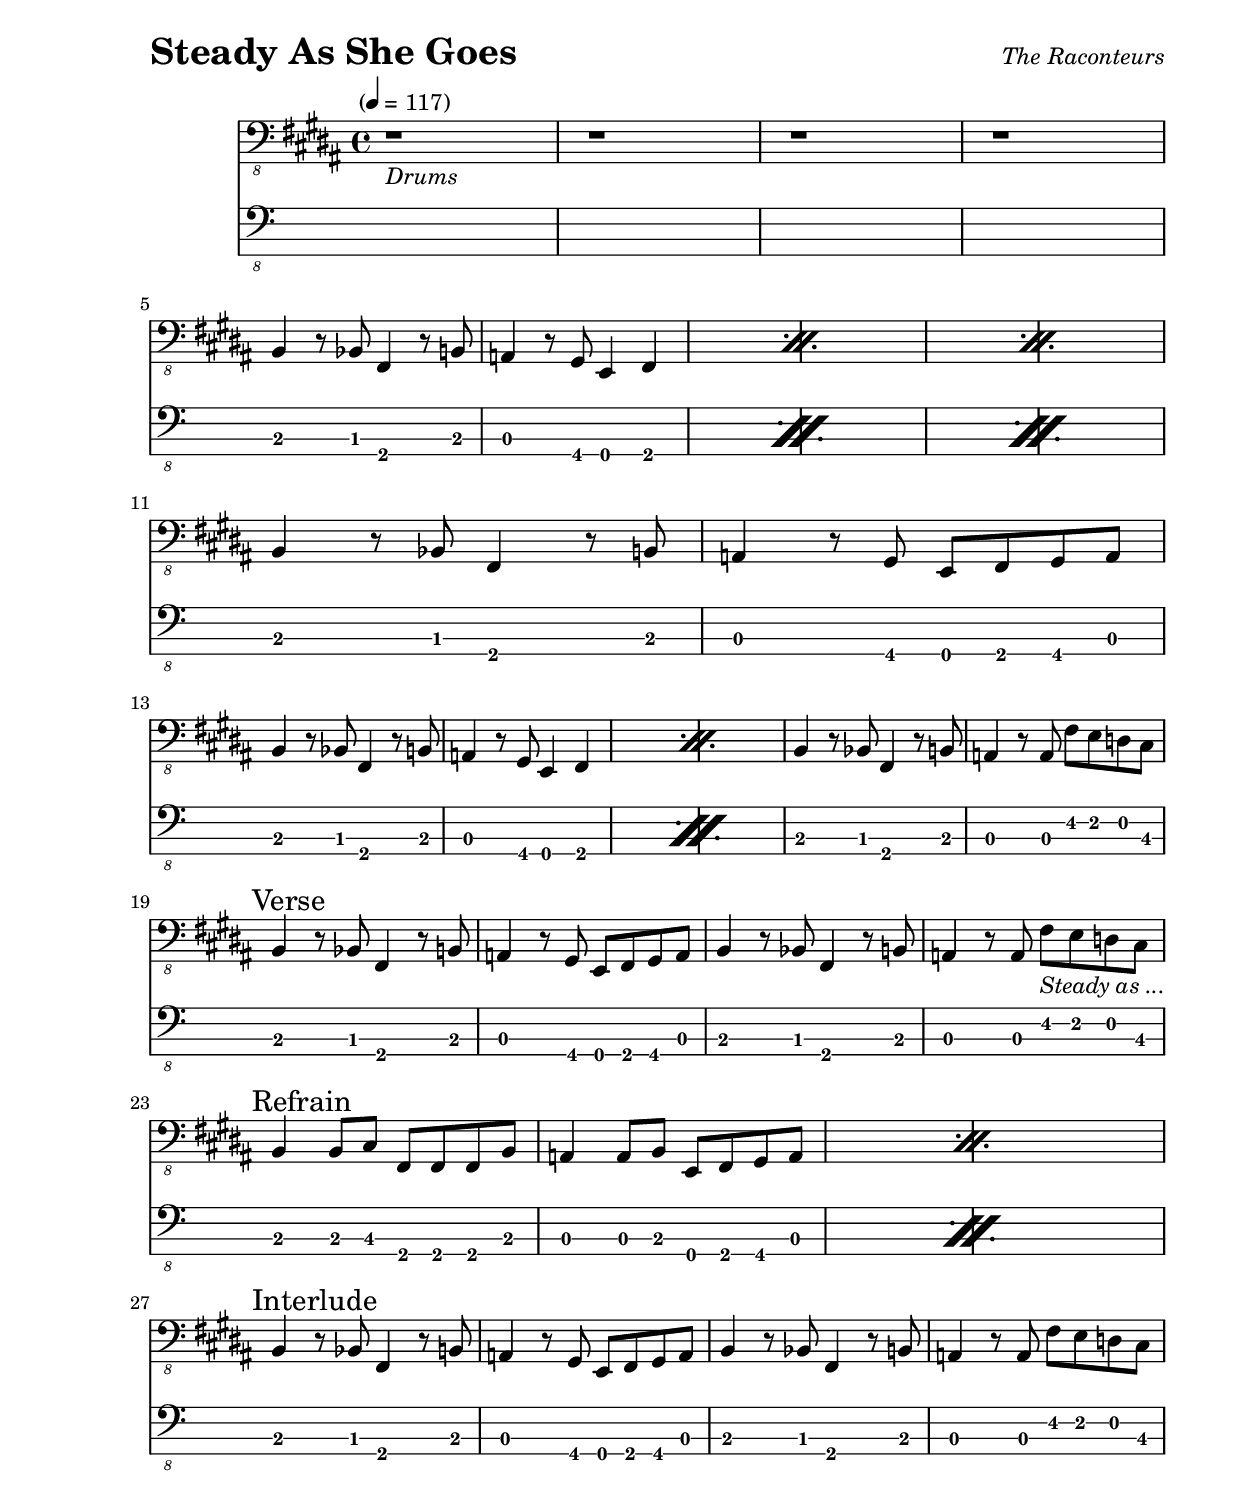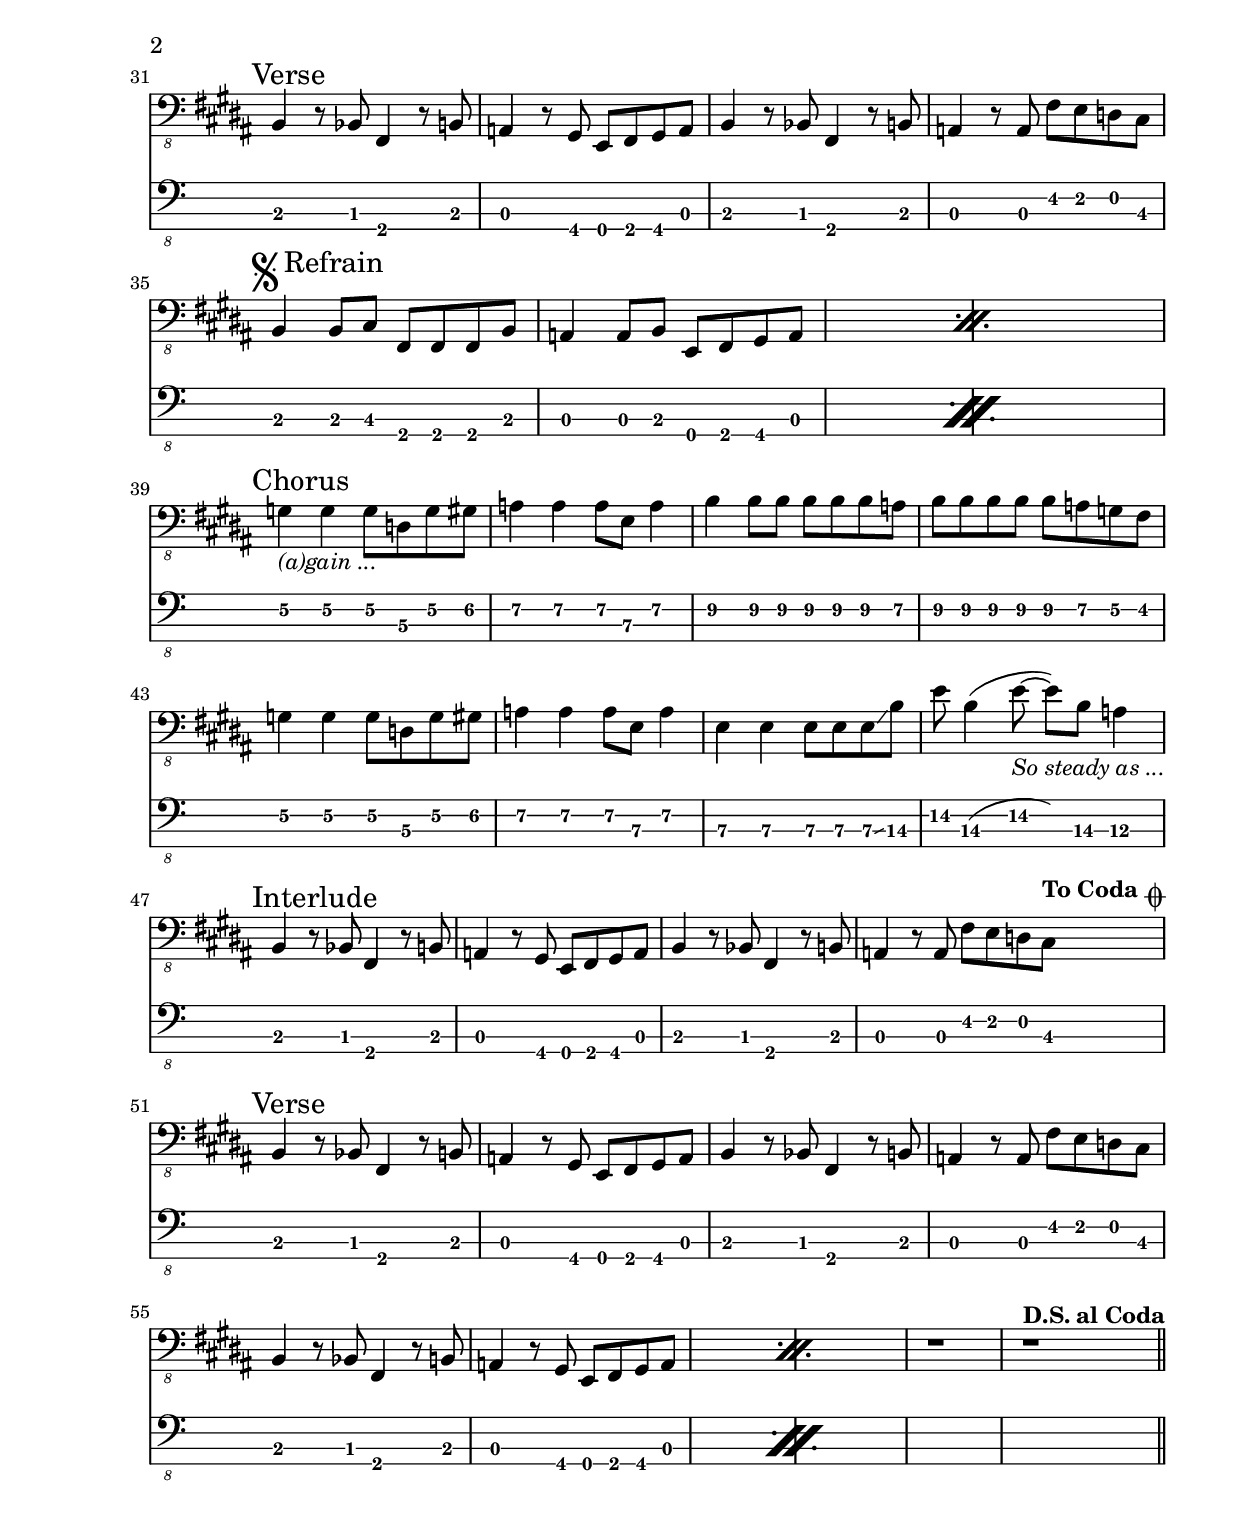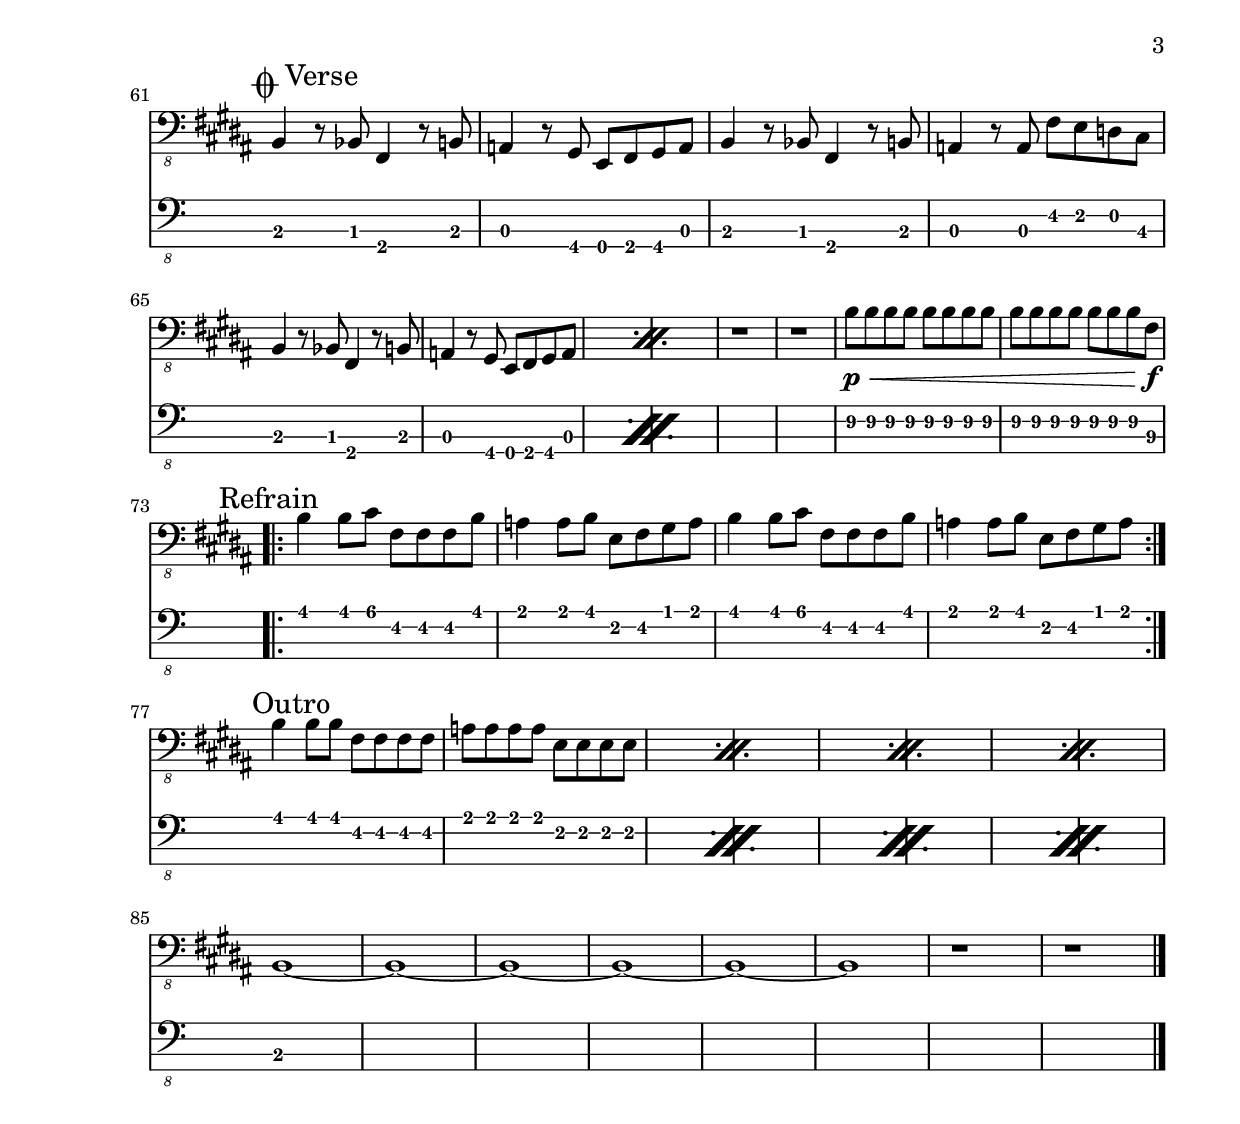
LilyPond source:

% LilyBin

\version "2.18.0"
\include "english.ly"

\header {
  piece = \markup { \fontsize #4 \bold "Steady As She Goes" }
  opus = \markup { \italic "The Raconteurs" }
}

\paper { 
  left-margin = 1.0 \in
  right-margin = 0.5 \in
  top-margin = 1.0 \in
  bottom-margin = 1.0 \in
}

mBreak = {
  %% \break
}

cBreak = { \break }

global = {
  \tempo "" 4 = 117
  \time 4/4
  \compressFullBarRests
  \override MultiMeasureRest.expand-limit = #2
}

my_notes = \relative c {
  \clef "bass_8"
  \key b \major
  
   r1 _ \markup { \italic { Drums } } | r1 | r1 | r1 |
   \break
   \repeat percent 3 { 
     b,4 r8 bf8 fs4 r8 b8 | 
     a4 r8 gs8 e4 fs4 | 
   }
   \break
   b4 r8 bf8 fs4 r8 b8 
   a4 r8 gs8 e8 fs8 gs8 a8 |
   \break
   \repeat percent 2  { 
     b4 r8 bf8 fs4 r8 b8 |
     a4 r8 gs8 e4 fs4 | 
   }
   b4 r8 bf8 fs4 r8 b8 | 
   a4 r8 a8 fs'8 e8 d8 cs8 |

   \break
   \mark \markup{Verse}
   b4 r8 bf8 fs4 r8 b |
   a4 r8 gs8 e8 fs8 gs8 a8 |
   b4 r8 bf8 fs4 r8 b8 |
   a4 r8 a8 fs'8 _\markup { \italic { Steady as ... }} e8 d8 cs8 |

  \break
  \mark \markup{Refrain} 
  \repeat percent 2 { 
    b4 b8 cs8 fs,8 fs8 fs8 b8 |
    a4 a8 b8 e,8 fs8 gs8 a8 |
  }

  \break
  \mark \markup{Interlude}
  b4 r8 bf8 fs4 r8 b8 | 
  a4 r8 gs8 e8 fs8 gs8 a8 |
  b4 r8 bf8 fs4 r8 b8 |
  a4 r8 a8 fs'8 e8 d8 cs8 |
  
  \mark \markup{Verse}
  b4 r8 bf8 fs4 r8 b8 | 
  a4 r8 gs8 e8 fs8 gs8 a8 |
  b4 r8 bf8 fs4 r8 b8 |
  a4 r8 a8 fs'8 e8 d8 cs8 |
  
  \break
  \mark \markup { \musicglyph #"scripts.segno" Refrain }
  \repeat percent 2 { 
    b4 b8 cs8 fs,8 fs8 fs8 b8 |
    a4 a8 b8 e,8 fs8 gs8 a8 |
  }

  \break
  \mark \markup{Chorus}
  g'4\2 _\markup { \italic { (a)gain ... }}  g4\2 g8\2 d8\3 g8\2 gs8\2 |
  a4\2 a4\2 a8\2 e8\3 a4\2 |
  b4\2 b8\2 b8\2 b8\2 b8\2 b8\2 a8\2 | 
  b8\2 b8\2 b8\2 b8\2 b8\2 a8\2 g8\2 fs8\2 |
  g4\2 g4\2 g8\2  d8\3 g8\2 gs8\2 | 
  a4\2 a4\2 a8\2 e8\3 a4\2 |
  e4\3 e4\3 e8\3 e8\3 e8\3 \glissando b'8\3 |
  e8\2 b4\3 (e8\2~ _\markup { \italic { So steady as ... }} e8\2) b8\3 a4\3 |
  
  
  \break  
  \mark \markup{Interlude}
  b,4 r8 bf8 fs4 r8 b8 | 
  a4 r8 gs8 e8 fs8 gs8 a8 |
  b4 r8 bf8 fs4 r8 b8 |
  a4 r8 a8 fs'8  e8 d8 cs8 ^\markup { \bold { To Coda \musicglyph #"scripts.coda" }} |
  
  \mark \markup{Verse}
  b4 r8 bf8 fs4 r8 b8 | 
  a4 r8 gs8 e8 fs8 gs8 a8 |
  b4 r8 bf8 fs4 r8 b8 |
  a4 r8 a8 fs'8 e8 d8 cs8 |
\repeat percent 2 {
  b4 r8 bf8 fs4 r8 b8 | 
  a4 r8 gs8 e8 fs8 gs8 a8 |
  }

  r1 |  r1 ^\markup { \bold { D.S. al Coda }}  % _\markup { \italic { So steady as ... }} 
  \bar "||"

  
  \mark \markup{\musicglyph #"scripts.coda" Verse}
  b4 r8 bf8 fs4 r8 b8 | 
  a4 r8 gs8 e8 fs8 gs8 a8 |
  b4 r8 bf8 fs4 r8 b8 |
  a4 r8 a8 fs'8 e8 d8 cs8 |
  \break
  \repeat percent 2 {
    b4 r8 bf8 fs4 r8 b8 | 
    a4 r8 gs8 e8 fs8 gs8 a8 |
  }
  r1 | r1 | 
  
  b'8\2 \p \< b8\2 b8\2 b8\2 b8\2 b8\2 b8\2 b8\2 |
  b8\2 b8\2 b8\2 b8\2 b8\2 b8\2 b8\2 fs8\3 \f \! |

  \break
  \mark \markup{Refrain}
  \repeat volta 2 {
    \repeat unfold 2 {
      b4 b8 cs8 fs,8 fs8 fs8 b8 |
      a4 a8 b8 e,8 fs8 gs8 a8 |
    }
    }

\break
  \mark \markup{Outro}
  \repeat percent 4 {
    b4 b8 b8 fs8 fs8 fs8 fs8 |
    a8 a8 a8 a8 e8 e8 e8 e8 |
  }
  \break
  b1~ | b~ | b~ | b~ | b~ | b |
  r1 | r1 \bar "|."
}

my_chords = \chordmode {
%   \set majorSevenSymbol = \markup { maj7 }
%   \powerChords
%   s1 | s1 | s1 | s1 |
%   b2:1.5 fs:1.5 | a2:1.5 e4:1.5 fs4:1.5 |
%   s1 | s1 | s1 | s1 |
%   b2:1.5 fs:1.5 | a2:1.5 e4:1.5 fs4:1.5 |
%   b2:1.5 fs:1.5 | a2:1.5 e4:1.5 fs4:1.5 |
%   s1 | s1 |
%   b2:1.5 fs:1.5 | a2:1.5 e4:1.5 fs4:1.5 |
}

my_music = <<
  \new ChordNames {
    \set ChordNames.midiInstrument = "percussive organ"
    \set ChordNames.midiMaximumVolume = #0.2
    \set chordChanges = ##t
    \global
    \my_chords
  }
  \new Staff {
    \set Staff.midiInstrument = #"electric bass (finger)"
    \set Staff.midiMinimumVolume = #0.7
    \set Staff.midiMaximumVolume = #0.95
    \global
    \my_notes
  }
  \tag #'scoreOnly
  \new TabStaff
    \with { stringTunings = #bass-tuning } 
  { 
    %%\set TabStaff.minimumFret = #3f
    \set TabStaff.restrainOpenStrings = ##t
    \global
    \my_notes
  }
>>
  
\score {
  \removeWithTag #'midiOnly \my_music
  \layout {
    \context {
      \Score \override StringNumber #'stencil = ##f 
    }
  }
}
\score {
  \removeWithTag #'scoreOnly \unfoldRepeats \my_music
  \midi {}
}
